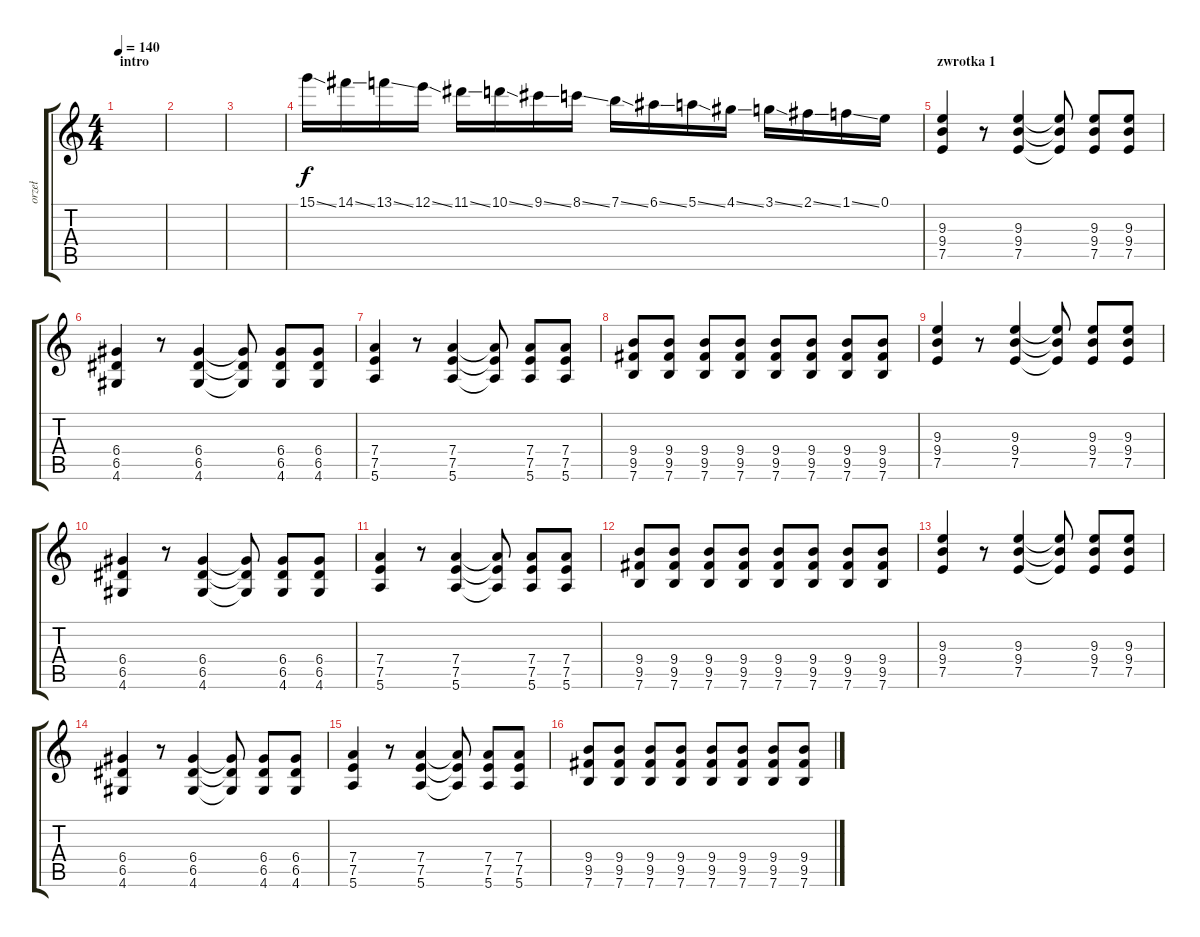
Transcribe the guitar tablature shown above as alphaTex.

\track ("orzeł" "orzeł") {instrument overdrivenguitar}
\staff {score tabs}
\tuning (E4 B3 G3 D3 A2 E2) {hide}
\ts (4 4)
\section ("" "intro")
\tempo 140
\clef g2
\ks c
|
|
|
15.1{ss}.16 14.1{ss}.16 13.1{ss}.16 12.1{ss}.16 11.1{ss}.16 10.1{ss}.16 9.1{ss}.16 8.1{ss}.16 7.1{ss}.16 6.1{ss}.16 5.1{ss}.16 4.1{ss}.16 3.1{ss}.16 2.1{ss}.16 1.1{ss}.16 0.1.16 |
\section ("" "zwrotka 1")
(9.3 9.4 7.5).4 r.8 (9.3 9.4 7.5).4 (9.3{t} 9.4{t} 7.5{t}).8 (9.3 9.4 7.5).8 (9.3 9.4 7.5).8 |
(6.4 6.5 4.6).4 r.8 (6.4 6.5 4.6).4 (6.4{t} 6.5{t} 4.6{t}).8 (6.4 6.5 4.6).8 (6.4 6.5 4.6).8 |
(7.4 7.5 5.6).4 r.8 (7.4 7.5 5.6).4 (7.4{t} 7.5{t} 5.6{t}).8 (7.4 7.5 5.6).8 (7.4 7.5 5.6).8 |
(9.4 9.5 7.6).8 (9.4 9.5 7.6).8 (9.4 9.5 7.6).8 (9.4 9.5 7.6).8 (9.4 9.5 7.6).8 (9.4 9.5 7.6).8 (9.4 9.5 7.6).8 (9.4 9.5 7.6).8 |
(9.3 9.4 7.5).4 r.8 (9.3 9.4 7.5).4 (9.3{t} 9.4{t} 7.5{t}).8 (9.3 9.4 7.5).8 (9.3 9.4 7.5).8 |
(6.4 6.5 4.6).4 r.8 (6.4 6.5 4.6).4 (6.4{t} 6.5{t} 4.6{t}).8 (6.4 6.5 4.6).8 (6.4 6.5 4.6).8 |
(7.4 7.5 5.6).4 r.8 (7.4 7.5 5.6).4 (7.4{t} 7.5{t} 5.6{t}).8 (7.4 7.5 5.6).8 (7.4 7.5 5.6).8 |
(9.4 9.5 7.6).8 (9.4 9.5 7.6).8 (9.4 9.5 7.6).8 (9.4 9.5 7.6).8 (9.4 9.5 7.6).8 (9.4 9.5 7.6).8 (9.4 9.5 7.6).8 (9.4 9.5 7.6).8 |
(9.3 9.4 7.5).4 r.8 (9.3 9.4 7.5).4 (9.3{t} 9.4{t} 7.5{t}).8 (9.3 9.4 7.5).8 (9.3 9.4 7.5).8 |
(6.4 6.5 4.6).4 r.8 (6.4 6.5 4.6).4 (6.4{t} 6.5{t} 4.6{t}).8 (6.4 6.5 4.6).8 (6.4 6.5 4.6).8 |
(7.4 7.5 5.6).4 r.8 (7.4 7.5 5.6).4 (7.4{t} 7.5{t} 5.6{t}).8 (7.4 7.5 5.6).8 (7.4 7.5 5.6).8 |
(9.4 9.5 7.6).8 (9.4 9.5 7.6).8 (9.4 9.5 7.6).8 (9.4 9.5 7.6).8 (9.4 9.5 7.6).8 (9.4 9.5 7.6).8 (9.4 9.5 7.6).8 (9.4 9.5 7.6).8
